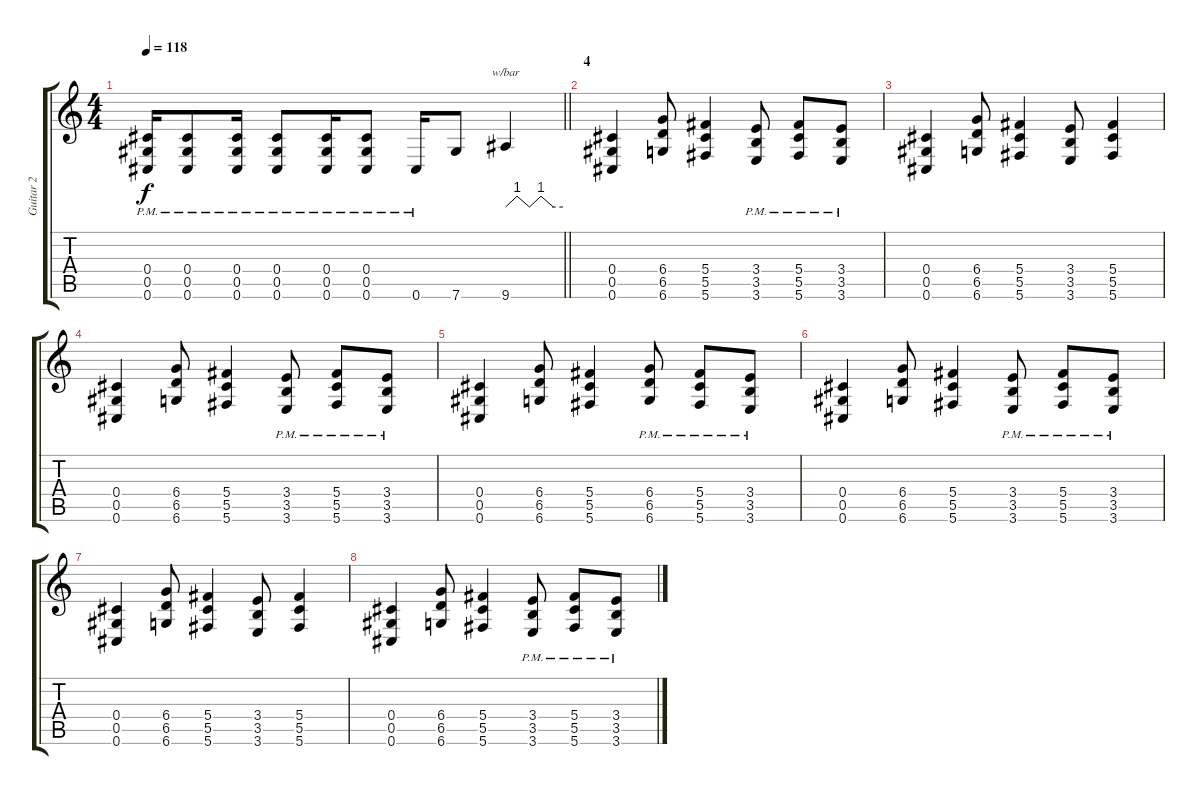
\track ("Guitar 2" "Guitar 2") {instrument overdrivenguitar}
\staff {score tabs}
\tuning (E4 B3 G3 Db3 Ab2 Db2) {hide}
\ts (4 4)
\tempo 118
\clef g2
\barLineRight lightlight
\ks c
(0.4{pm} 0.5{pm} 0.6{pm}).16{dy f} (0.4{pm} 0.5{pm} 0.6{pm}).8 (0.4{pm} 0.5{pm} 0.6{pm}).16 (0.4{pm} 0.5{pm} 0.6{pm}).8 (0.4{pm} 0.5{pm} 0.6{pm}).16 (0.4{pm} 0.5{pm} 0.6{pm}).8 0.6{pm}.16 7.6.8 9.6.4{tbe (custom default 0 0 12 4 25 0 37 4 50 0 60 0)} |
\section ("" "4")
(0.4 0.5 0.6).4 (6.4 6.5 6.6).8 (5.4 5.5 5.6).4 (3.4{pm} 3.5{pm} 3.6{pm}).8 (5.4{pm} 5.5{pm} 5.6{pm}).8 (3.4{pm} 3.5{pm} 3.6{pm}).8 |
(0.4 0.5 0.6).4 (6.4 6.5 6.6).8 (5.4 5.5 5.6).4 (3.4 3.5 3.6).8 (5.4 5.5 5.6).4 |
(0.4 0.5 0.6).4 (6.4 6.5 6.6).8 (5.4 5.5 5.6).4 (3.4{pm} 3.5{pm} 3.6{pm}).8 (5.4{pm} 5.5{pm} 5.6{pm}).8 (3.4{pm} 3.5{pm} 3.6{pm}).8 |
(0.4 0.5 0.6).4 (6.4 6.5 6.6).8 (5.4 5.5 5.6).4 (6.4{pm} 6.5{pm} 6.6{pm}).8 (5.4{pm} 5.5{pm} 5.6{pm}).8 (3.4{pm} 3.5{pm} 3.6{pm}).8 |
(0.4 0.5 0.6).4 (6.4 6.5 6.6).8 (5.4 5.5 5.6).4 (3.4{pm} 3.5{pm} 3.6{pm}).8 (5.4{pm} 5.5{pm} 5.6{pm}).8 (3.4{pm} 3.5{pm} 3.6{pm}).8 |
(0.4 0.5 0.6).4 (6.4 6.5 6.6).8 (5.4 5.5 5.6).4 (3.4 3.5 3.6).8 (5.4 5.5 5.6).4 |
(0.4 0.5 0.6).4 (6.4 6.5 6.6).8 (5.4 5.5 5.6).4 (3.4{pm} 3.5{pm} 3.6{pm}).8 (5.4{pm} 5.5{pm} 5.6{pm}).8 (3.4{pm} 3.5{pm} 3.6{pm}).8
